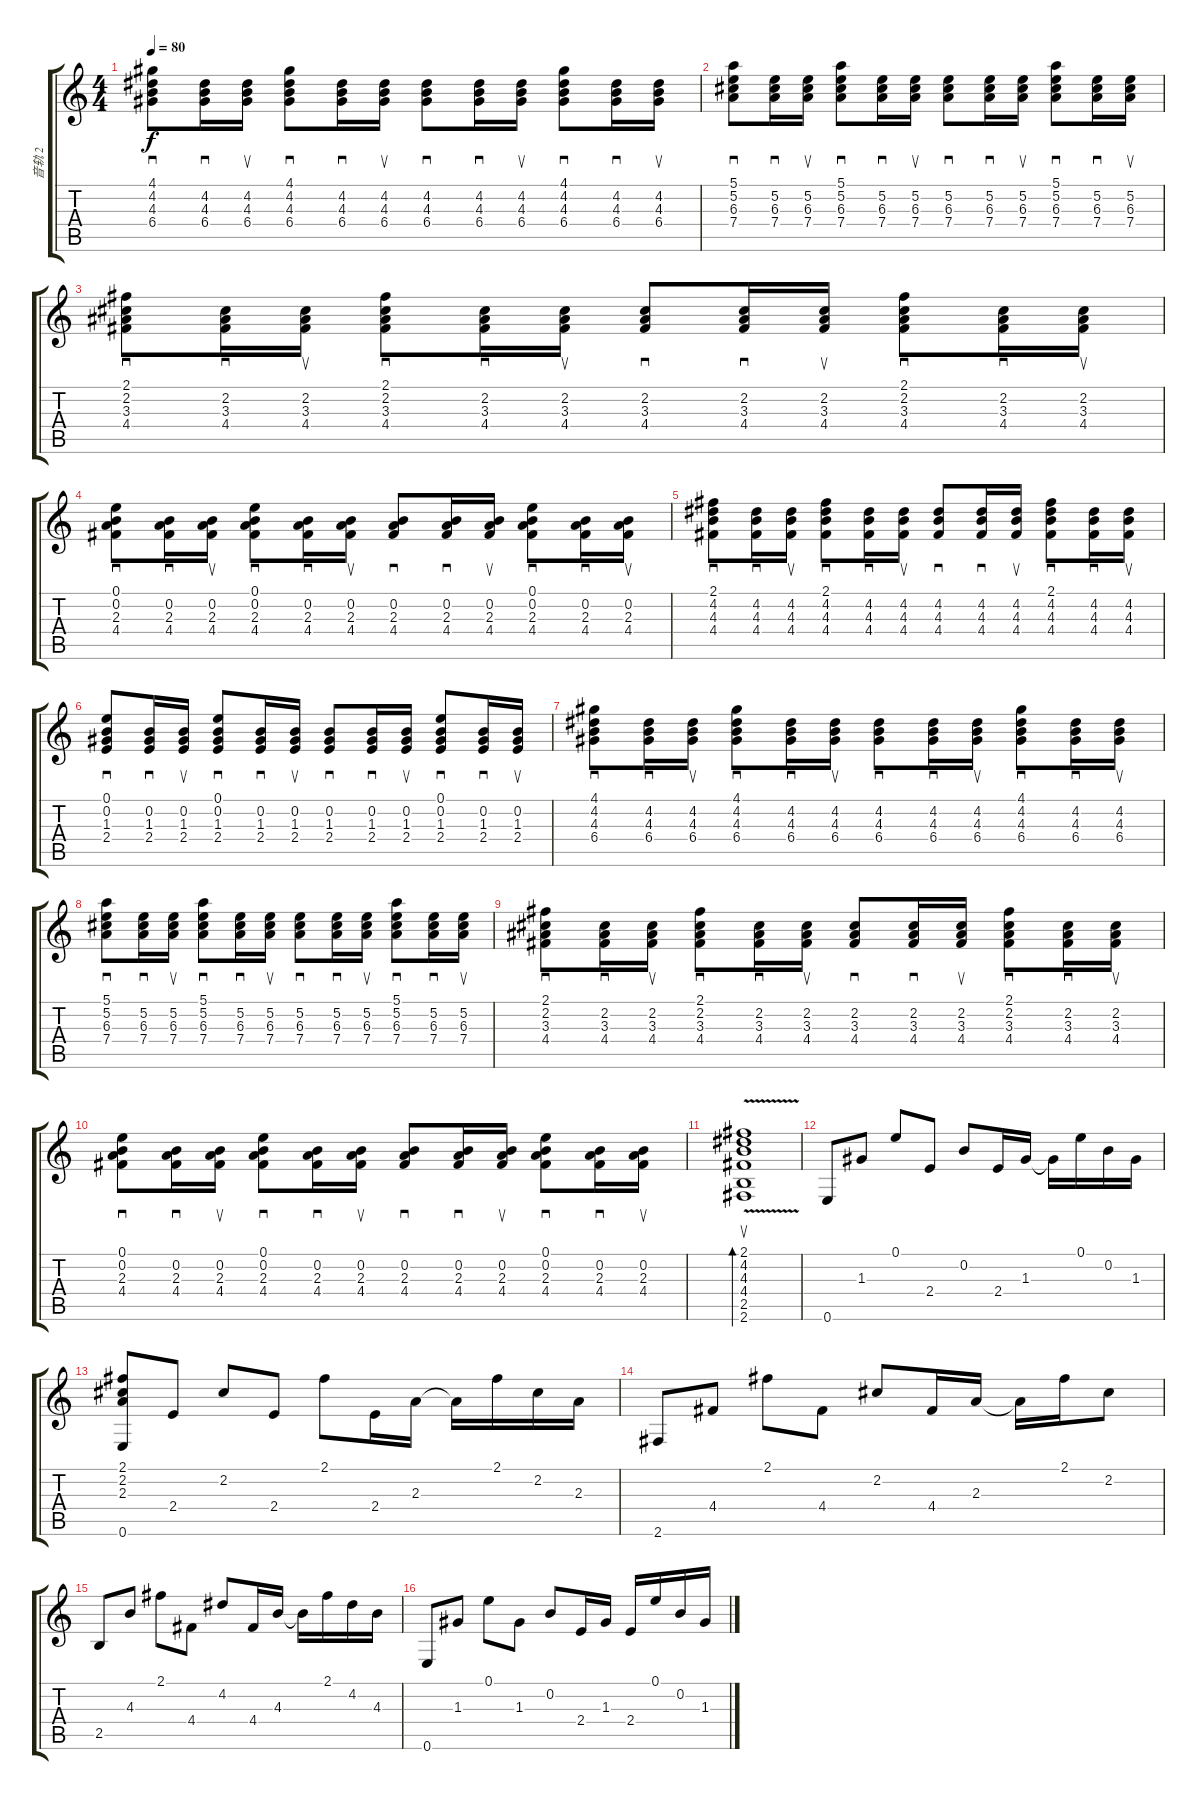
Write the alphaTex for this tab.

\track ("音轨 2" "音轨 2") {instrument acousticguitarsteel}
\staff {score tabs}
\tuning (E4 B3 G3 D3 A2 E2) {hide}
\ts (4 4)
\tempo 80
\clef g2
\ks c
(4.1 4.2 4.3 6.4).8{sd dy f} (4.2 4.3 6.4).16{sd} (4.2 4.3 6.4).16{su} (4.1 4.2 4.3 6.4).8{sd} (4.2 4.3 6.4).16{sd} (4.2 4.3 6.4).16{su} (4.2 4.3 6.4).8{sd} (4.2 4.3 6.4).16{sd} (4.2 4.3 6.4).16{su} (4.1 4.2 4.3 6.4).8{sd} (4.2 4.3 6.4).16{sd} (4.2 4.3 6.4).16{su} |
(5.1 5.2 6.3 7.4).8{sd} (5.2 6.3 7.4).16{sd} (5.2 6.3 7.4).16{su} (5.1 5.2 6.3 7.4).8{sd} (5.2 6.3 7.4).16{sd} (5.2 6.3 7.4).16{su} (5.2 6.3 7.4).8{sd} (5.2 6.3 7.4).16{sd} (5.2 6.3 7.4).16{su} (5.1 5.2 6.3 7.4).8{sd} (5.2 6.3 7.4).16{sd} (5.2 6.3 7.4).16{su} |
(2.1 2.2 3.3 4.4).8{sd} (2.2 3.3 4.4).16{sd} (2.2 3.3 4.4).16{su} (2.1 2.2 3.3 4.4).8{sd} (2.2 3.3 4.4).16{sd} (2.2 3.3 4.4).16{su} (2.2 3.3 4.4).8{sd} (2.2 3.3 4.4).16{sd} (2.2 3.3 4.4).16{su} (2.1 2.2 3.3 4.4).8{sd} (2.2 3.3 4.4).16{sd} (2.2 3.3 4.4).16{su} |
(0.1 0.2 2.3 4.4).8{sd} (0.2 2.3 4.4).16{sd} (0.2 2.3 4.4).16{su} (0.1 0.2 2.3 4.4).8{sd} (0.2 2.3 4.4).16{sd} (0.2 2.3 4.4).16{su} (0.2 2.3 4.4).8{sd} (0.2 2.3 4.4).16{sd} (0.2 2.3 4.4).16{su} (0.1 0.2 2.3 4.4).8{sd} (0.2 2.3 4.4).16{sd} (0.2 2.3 4.4).16{su} |
(2.1 4.2 4.3 4.4).8{sd} (4.2 4.3 4.4).16{sd} (4.2 4.3 4.4).16{su} (2.1 4.2 4.3 4.4).8{sd txt ""} (4.2 4.3 4.4).16{sd} (4.2 4.3 4.4).16{su} (4.2 4.3 4.4).8{sd} (4.2 4.3 4.4).16{sd} (4.2 4.3 4.4).16{su} (2.1 4.2 4.3 4.4).8{sd} (4.2 4.3 4.4).16{sd} (4.2 4.3 4.4).16{su} |
(0.1 0.2 1.3 2.4).8{sd} (0.2 1.3 2.4).16{sd} (0.2 1.3 2.4).16{su} (0.1 0.2 1.3 2.4).8{sd} (0.2 1.3 2.4).16{sd} (0.2 1.3 2.4).16{su} (0.2 1.3 2.4).8{sd} (0.2 1.3 2.4).16{sd} (0.2 1.3 2.4).16{su} (0.1 0.2 1.3 2.4).8{sd} (0.2 1.3 2.4).16{sd} (0.2 1.3 2.4).16{su} |
(4.1 4.2 4.3 6.4).8{sd} (4.2 4.3 6.4).16{sd} (4.2 4.3 6.4).16{su} (4.1 4.2 4.3 6.4).8{sd} (4.2 4.3 6.4).16{sd} (4.2 4.3 6.4).16{su} (4.2 4.3 6.4).8{sd} (4.2 4.3 6.4).16{sd} (4.2 4.3 6.4).16{su} (4.1 4.2 4.3 6.4).8{sd} (4.2 4.3 6.4).16{sd} (4.2 4.3 6.4).16{su} |
(5.1 5.2 6.3 7.4).8{sd} (5.2 6.3 7.4).16{sd} (5.2 6.3 7.4).16{su} (5.1 5.2 6.3 7.4).8{sd} (5.2 6.3 7.4).16{sd} (5.2 6.3 7.4).16{su} (5.2 6.3 7.4).8{sd} (5.2 6.3 7.4).16{sd} (5.2 6.3 7.4).16{su} (5.1 5.2 6.3 7.4).8{sd} (5.2 6.3 7.4).16{sd} (5.2 6.3 7.4).16{su} |
(2.1 2.2 3.3 4.4).8{sd} (2.2 3.3 4.4).16{sd} (2.2 3.3 4.4).16{su} (2.1 2.2 3.3 4.4).8{sd} (2.2 3.3 4.4).16{sd} (2.2 3.3 4.4).16{su} (2.2 3.3 4.4).8{sd} (2.2 3.3 4.4).16{sd} (2.2 3.3 4.4).16{su} (2.1 2.2 3.3 4.4).8{sd} (2.2 3.3 4.4).16{sd} (2.2 3.3 4.4).16{su} |
(0.1 0.2 2.3 4.4).8{sd} (0.2 2.3 4.4).16{sd} (0.2 2.3 4.4).16{su} (0.1 0.2 2.3 4.4).8{sd} (0.2 2.3 4.4).16{sd} (0.2 2.3 4.4).16{su} (0.2 2.3 4.4).8{sd} (0.2 2.3 4.4).16{sd} (0.2 2.3 4.4).16{su} (0.1 0.2 2.3 4.4).8{sd} (0.2 2.3 4.4).16{sd} (0.2 2.3 4.4).16{su} |
(2.1{v} 4.2 4.3 4.4 2.5 2.6).1{su bd 240} |
0.6.8 1.3.8 0.1.8 2.4.8 0.2.8 2.4.16 1.3.16 1.3{t}.16 0.1.16 0.2.16 1.3.16 |
(2.1 2.2 2.3 0.6).8 2.4.8 2.2.8 2.4.8 2.1.8 2.4.16 2.3.16 2.3{t}.16 2.1.16 2.2.16 2.3.16 |
2.6.8 4.4.8 2.1.8 4.4.8 2.2.8 4.4.16 2.3.16 2.3{t}.16 2.1.16 2.2.8 |
2.5.8 4.3.8 2.1.8 4.4.8 4.2.8 4.4.16 4.3.16 4.3{t}.16 2.1.16 4.2.16 4.3.16 |
0.6.8 1.3.8 0.1.8 1.3.8 0.2.8 2.4.16 1.3.16 2.4.16{txt ""} 0.1.16 0.2.16 1.3.16
